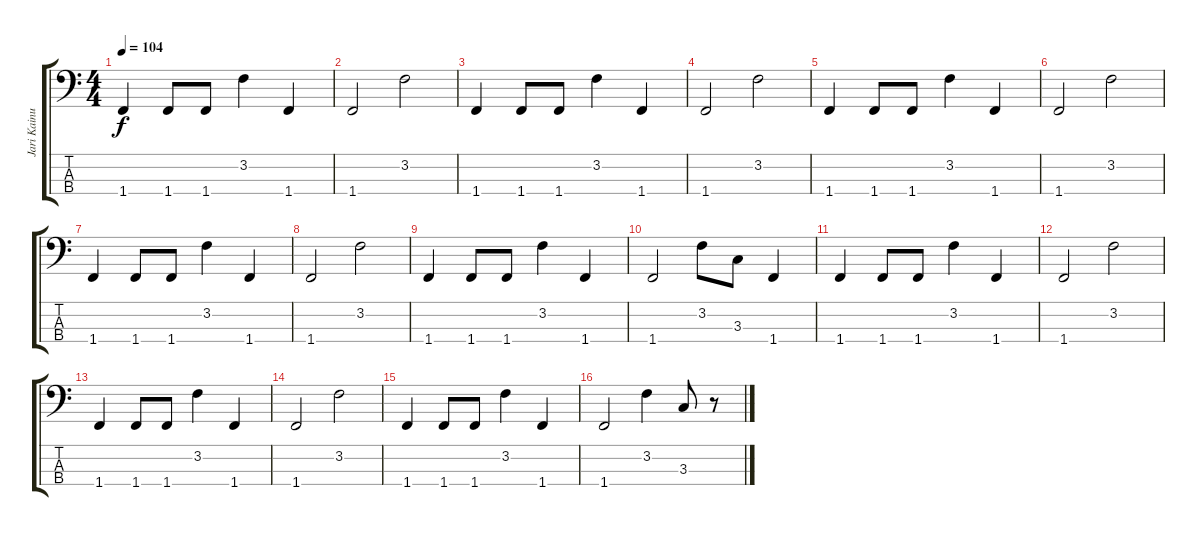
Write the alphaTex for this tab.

\track ("Jari Kainulainen" "Jari Kainu") {instrument electricbasspick}
\staff {score tabs}
\tuning (G2 D2 A1 E1) {hide}
\ts (4 4)
\tempo 104
\clef f4
\ks c
1.4.4{dy f} 1.4.8 1.4.8 3.2.4 1.4.4 |
1.4.2 3.2.2 |
1.4.4 1.4.8 1.4.8 3.2.4 1.4.4 |
1.4.2 3.2.2 |
1.4.4 1.4.8 1.4.8 3.2.4 1.4.4 |
1.4.2 3.2.2 |
1.4.4 1.4.8 1.4.8 3.2.4 1.4.4 |
1.4.2 3.2.2 |
1.4.4 1.4.8 1.4.8 3.2.4 1.4.4 |
1.4.2 3.2.8 3.3.8 1.4.4 |
1.4.4 1.4.8 1.4.8 3.2.4 1.4.4 |
1.4.2 3.2.2 |
1.4.4 1.4.8 1.4.8 3.2.4 1.4.4 |
1.4.2 3.2.2 |
1.4.4 1.4.8 1.4.8 3.2.4 1.4.4 |
1.4.2 3.2.4 3.3.8 r.8
